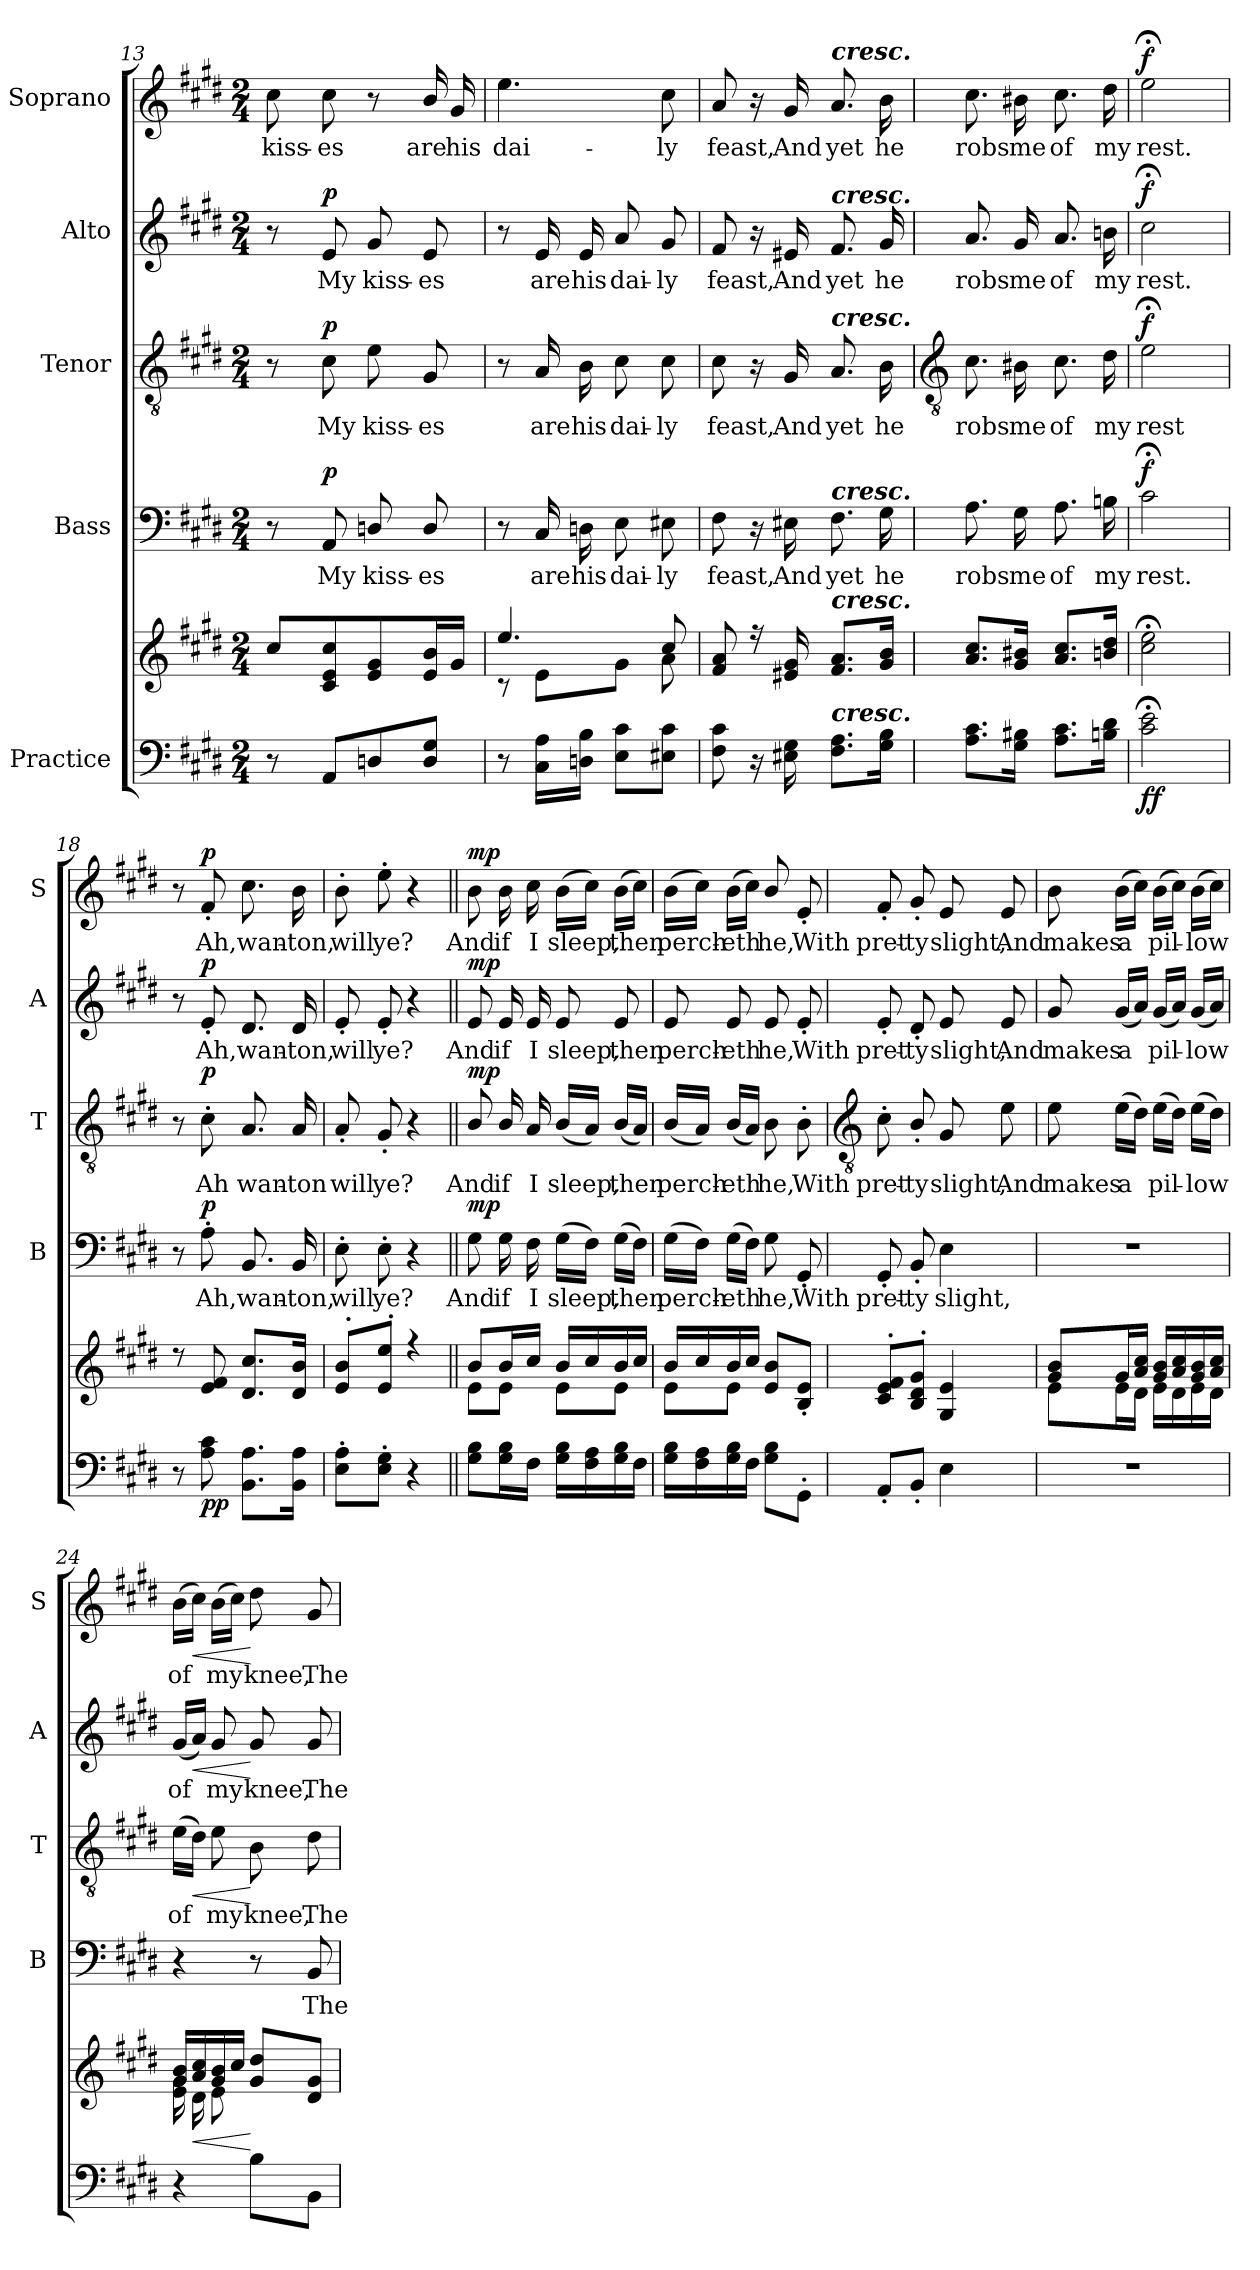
**kern	**kern	**dynam	**kern	**text	**dynam	**kern	**text	**dynam	**kern	**text	**dynam	**kern	**text	**dynam
*part5	*part5	*part5	*part4	*part4	*part4	*part3	*part3	*part3	*part2	*part2	*part2	*part1	*part1	*part1
*staff6	*staff5	*staff5/6	*staff4	*staff4	*staff4	*staff3	*staff3	*staff3	*staff2	*staff2	*staff2	*staff1	*staff1	*staff1
*I"Practice	*	*	*I"Bass	*	*	*I"Tenor	*	*	*I"Alto	*	*	*I"Soprano	*	*
*	*	*	*I'B	*	*	*I'T	*	*	*I'A	*	*	*I'S	*	*
*clefF4	*clefG2	*	*clefF4	*	*	*clefGv2	*	*	*clefG2	*	*	*clefG2	*	*
*k[f#c#g#d#]	*k[f#c#g#d#]	*	*k[f#c#g#d#]	*	*	*k[f#c#g#d#]	*	*	*k[f#c#g#d#]	*	*	*k[f#c#g#d#]	*	*
*E:	*E:	*	*E:	*	*	*E:	*	*	*E:	*	*	*E:	*	*
*M2/4	*M2/4	*	*M2/4	*	*	*M2/4	*	*	*M2/4	*	*	*M2/4	*	*
=13	=13	=13	=13	=13	=13	=13	=13	=13	=13	=13	=13	=13	=13	=13
*	*^	*	*	*	*	*	*	*	*	*	*	*	*	*
!	!	!	!	!	!	!	!	!	!	!	!	!	!	!LO:LY:b	!
8r	8cc#/L	4ryy	.	8r	.	.	8r	.	.	8r	.	.	8cc#\	kiss-	.
!	!	!	!	!	!LO:LY:b	!LO:DY:b	!	!LO:LY:b	!LO:DY:b	!	!LO:LY:b	!LO:DY:b	!	!LO:LY:b	!
8AA/L	8c#/ 8e/ 8cc#/	.	.	8AA/	My	p	8c#\	My	p	8e/	My	p	8cc#\	-es	.
!	!	!	!	!	!LO:LY:b	!	!	!LO:LY:b	!	!	!LO:LY:b	!	!	!	!
8Dn/	8e/ 8g#/	4ryy	.	8Dn/	kiss-	.	8e\	kiss-	.	8g#/	kiss-	.	8r	.	.
!	!	!	!	!	!LO:LY:b	!	!	!LO:LY:b	!	!	!LO:LY:b	!	!	!LO:LY:b	!
8D/ 8G#/J	16e/ 16b/L	.	.	8D/	-es	.	8G#/	-es	.	8e/	-es	.	16b/	are	.
!	!	!	!	!	!	!	!	!	!	!	!	!	!	!LO:LY:b	!
.	16g#/JJ	.	.	.	.	.	.	.	.	.	.	.	16g#/	his	.
=14	=14	=14	=14	=14	=14	=14	=14	=14	=14	=14	=14	=14	=14	=14	=14
!	!	!	!	!	!	!	!	!	!	!	!	!	!	!LO:LY:b	!
8r	4.ee/	8r	.	8r	.	.	8r	.	.	8r	.	.	4.ee\	dai-	.
!	!	!	!	!	!LO:LY:b	!	!	!LO:LY:b	!	!	!LO:LY:b	!	!	!	!
16C#\ 16A\LL	.	8e\L	.	16C#/	are	.	16A/	are	.	16e/	are	.	.	.	.
!	!	!	!	!	!LO:LY:b	!	!	!LO:LY:b	!	!	!LO:LY:b	!	!	!	!
16Dn\ 16B\JJ	.	.	.	16Dn\	his	.	16B\	his	.	16e/	his	.	.	.	.
!	!	!	!	!	!LO:LY:b	!	!	!LO:LY:b	!	!	!LO:LY:b	!	!	!	!
8E\ 8c#\L	.	8g#\J	.	8E\	dai-	.	8c#\	dai-	.	8a/	dai-	.	.	.	.
!	!	!	!	!	!LO:LY:b	!	!	!LO:LY:b	!	!	!LO:LY:b	!	!	!LO:LY:b	!
8E#X\ 8c#\J	8cc#/	8a\	.	8E#X\	-ly	.	8c#\	-ly	.	8g#/	-ly	.	8cc#\	-ly	.
=15	=15	=15	=15	=15	=15	=15	=15	=15	=15	=15	=15	=15	=15	=15	=15
!	!	!LO:N:vis=1	!	!	!LO:LY:b	!	!	!LO:LY:b	!	!	!LO:LY:b	!	!	!LO:LY:b	!
8F#\ 8c#\	8f#/ 8a/	2ryy	.	8F#\	feast,	.	8c#\	feast,	.	8f#/	feast,	.	8a/	feast,	.
16r	16r	.	.	16r	.	.	16r	.	.	16r	.	.	16r	.	.
!	!	!	!	!	!LO:LY:b	!	!	!LO:LY:b	!	!	!LO:LY:b	!	!	!LO:LY:b	!
16E#X\ 16G#\	16e#X/ 16g#/	.	.	16E#X\	And	.	16G#/	And	.	16e#X/	And	.	16g#/	And	.
!	!	!	!	!	!	!	!	!	!	!	!	!	!LO:TX:a:Bi:t=cresc.	!	!
!	!	!	!	!	!	!	!	!	!	!LO:TX:a:Bi:t=cresc.	!	!	!	!	!
!	!	!	!	!	!	!	!LO:TX:a:Bi:t=cresc.	!	!	!	!	!	!	!	!
!	!	!	!	!LO:TX:a:Bi:t=cresc.	!	!	!	!	!	!	!	!	!	!	!
!	!LO:TX:a:Bi:t=cresc.	!	!	!	!	!	!	!	!	!	!	!	!	!	!
!LO:TX:a:Bi:t=cresc.	!	!	!	!	!	!	!	!	!	!	!	!	!	!	!
!	!	!	!	!	!LO:LY:b	!	!	!LO:LY:b	!	!	!LO:LY:b	!	!	!LO:LY:b	!
8.F#\ 8.A\L	8.f#/ 8.a/L	.	.	8.F#\	yet	.	8.A/	yet	.	8.f#/	yet	.	8.a/	yet	.
!	!	!	!	!	!LO:LY:b	!	!	!LO:LY:b	!	!	!LO:LY:b	!	!	!LO:LY:b	!
16G#\ 16B\J	16g#/ 16b/J	.	.	16G#\	he	.	16B\	he	.	16g#/	he	.	16b\	he	.
!!LO:LB:g=z
=16	=16	=16	=16	=16	=16	=16	=16	=16	=16	=16	=16	=16	=16	=16	=16
*	*	*	*	*	*	*	*clefGv2	*	*	*	*	*	*	*	*
!	!	!LO:N:vis=1	!	!	!LO:LY:b	!	!	!LO:LY:b	!	!	!LO:LY:b	!	!	!LO:LY:b	!
8.A\ 8.c#\L	8.a/ 8.cc#/L	2ryy	.	8.A\	robs	.	8.c#\	robs	.	8.a/	robs	.	8.cc#\	robs	.
!	!	!	!	!	!LO:LY:b	!	!	!LO:LY:b	!	!	!LO:LY:b	!	!	!LO:LY:b	!
16G#\ 16B#X\J	16g#/ 16b#X/J	.	.	16G#\	me	.	16B#X\	me	.	16g#/	me	.	16b#X\	me	.
!	!	!	!	!	!LO:LY:b	!	!	!LO:LY:b	!	!	!LO:LY:b	!	!	!LO:LY:b	!
8.A\ 8.c#\L	8.a/ 8.cc#/L	.	.	8.A\	of	.	8.c#\	of	.	8.a/	of	.	8.cc#\	of	.
!	!	!	!	!	!LO:LY:b	!	!	!LO:LY:b	!	!	!LO:LY:b	!	!	!LO:LY:b	!
16Bn\ 16d#\J	16bn/ 16dd#/J	.	.	16Bn\	my	.	16d#\	my	.	16bn\	my	.	16dd#\	my	.
=17	=17	=17	=17	=17	=17	=17	=17	=17	=17	=17	=17	=17	=17	=17	=17
!	!	!LO:N:vis=1	!LO:DY:b=2	!	!LO:LY:b	!	!	!LO:LY:b	!	!	!LO:LY:b	!	!	!LO:LY:b	!
!	!	!	!LO:DY:n=1:b	!	!	!LO:DY:b	!	!	!LO:DY:b	!	!	!LO:DY:b	!	!	!LO:DY:b
2c#\; 2e\;	2cc#\;< 2ee\;<	2ryy	f f	2c#;<\	rest.	f	2e;<\	rest	f	2cc#;<\	rest.	f	2ee;<\	rest.	f
=18	=18	=18	=18	=18	=18	=18	=18	=18	=18	=18	=18	=18	=18	=18	=18
!	!	!LO:N:vis=1	!	!	!	!	!	!	!	!	!	!	!	!	!
8r	8r	2ryy	.	8r	.	.	8r	.	.	8r	.	.	8r	.	.
!	!	!	!LO:DY:b=2	!	!LO:LY:b	!	!	!LO:LY:b	!	!	!LO:LY:b	!	!	!LO:LY:b	!
!	!	!	!LO:DY:n=1:b	!	!	!LO:DY:b	!	!	!LO:DY:b	!	!	!LO:DY:b	!	!	!LO:DY:b
8A\ 8c#\	8e/ 8f#/	.	p p	8A'\	Ah,	p	8c#'\	Ah	p	8e'/	Ah,	p	8f#'/	Ah,	p
!	!	!	!	!	!LO:LY:b	!	!	!LO:LY:b	!	!	!LO:LY:b	!	!	!LO:LY:b	!
8.BB\ 8.A\L	8.d#/ 8.cc#/L	.	.	8.BB/	wan-	.	8.A/	wan-	.	8.d#/	wan-	.	8.cc#\	wan-	.
!	!	!	!	!	!LO:LY:b	!	!	!LO:LY:b	!	!	!LO:LY:b	!	!	!LO:LY:b	!
16BB\ 16A\J	16d#/ 16b/J	.	.	16BB/	-ton,	.	16A/	-ton	.	16d#/	-ton,	.	16b\	-ton,	.
=19	=19	=19	=19	=19	=19	=19	=19	=19	=19	=19	=19	=19	=19	=19	=19
!	!	!LO:N:vis=1	!	!	!LO:LY:b	!	!	!LO:LY:b	!	!	!LO:LY:b	!	!	!LO:LY:b	!
8E\' 8A\'L	8e/' 8b/'L	2ryy	.	8E'\	will	.	8A'/	will	.	8e'/	will	.	8b'\	will	.
!	!	!	!	!	!LO:LY:b	!	!	!LO:LY:b	!	!	!LO:LY:b	!	!	!LO:LY:b	!
8E\' 8G#\'J	8e/' 8ee/'J	.	.	8E'\	ye?	.	8G#'/	ye?	.	8e'/	ye?	.	8ee'\	ye?	.
4r	4r	.	.	4r	.	.	4r	.	.	4r	.	.	4r	.	.
=20||	=20||	=20||	=20||	=20||	=20||	=20||	=20||	=20||	=20||	=20||	=20||	=20||	=20||	=20||	=20||
!	!	!	!LO:DY:b=2	!	!LO:LY:b	!	!	!LO:LY:b	!	!	!LO:LY:b	!	!	!LO:LY:b	!
!	!	!	!LO:DY:n=1:b	!	!	!	!	!	!	!	!	!	!	!	!
!	!	!	!LO:DY:n=2:b	!	!	!LO:DY:b	!	!	!LO:DY:b	!	!	!LO:DY:b	!	!	!LO:DY:b
8G#\ 8B\L	8b/L	8e\L	mp mp mp	8G#\	And	mp	8B/	And	mp	8e/	And	mp	8b\	And	mp
!	!	!	!	!	!LO:LY:b	!	!	!LO:LY:b	!	!	!LO:LY:b	!	!	!LO:LY:b	!
16G#\ 16B\L	16b/L	8e\J	.	16G#\	if	.	16B/	if	.	16e/	if	.	16b\	if	.
!	!	!	!	!	!LO:LY:b	!	!	!LO:LY:b	!	!	!LO:LY:b	!	!	!LO:LY:b	!
16F#\JJ	16cc#/JJ	.	.	16F#\	I	.	16A/	I	.	16e/	I	.	16cc#\	I	.
!	!	!	!	!	!LO:LY:b	!	!	!LO:LY:b	!	!	!LO:LY:b	!	!	!LO:LY:b	!
16G#\ 16B\LL	16b/LL	8e\L	.	(>16G#\LL	sleep,	.	(<16B/LL	sleep,	.	8e/	sleep,	.	(>16b\LL	sleep,	.
16F#\ 16A\	16cc#/	.	.	16F#\JJ)	.	.	16A/JJ)	.	.	.	.	.	16cc#\JJ)	.	.
!	!	!	!	!	!LO:LY:b	!	!	!LO:LY:b	!	!	!LO:LY:b	!	!	!LO:LY:b	!
16G#\ 16B\	16b/	8e\J	.	(>16G#\LL	then	.	(<16B/LL	then	.	8e/	then	.	(>16b\LL	then	.
16F#\JJ	16cc#/JJ	.	.	16F#\JJ)	.	.	16A/JJ)	.	.	.	.	.	16cc#\JJ)	.	.
=21	=21	=21	=21	=21	=21	=21	=21	=21	=21	=21	=21	=21	=21	=21	=21
!	!	!	!	!	!LO:LY:b	!	!	!LO:LY:b	!	!	!LO:LY:b	!	!	!LO:LY:b	!
16G#\ 16B\LL	16b/LL	8e\L	.	(>16G#\LL	perch-	.	(<16B/LL	perch-	.	8e/	perch-	.	(>16b\LL	perch-	.
16F#\ 16A\	16cc#/	.	.	16F#\JJ)	.	.	16A/JJ)	.	.	.	.	.	16cc#\JJ)	.	.
!	!	!	!	!	!LO:LY:b	!	!	!LO:LY:b	!	!	!LO:LY:b	!	!	!LO:LY:b	!
16G#\ 16B\	16b/	8e\J	.	(>16G#\LL	eth	.	(<16B/LL	eth	.	8e/	-eth	.	(>16b\LL	eth	.
16F#\JJ	16cc#/JJ	.	.	16F#\JJ)	.	.	16A/JJ)	.	.	.	.	.	16cc#\JJ)	.	.
!	!	!	!	!	!LO:LY:b	!	!	!LO:LY:b	!	!	!LO:LY:b	!	!	!LO:LY:b	!
8G#\ 8B\L	8e/ 8b/L	4ryy	.	8G#\	he,	.	8B\	he,	.	8e/	he,	.	8b/	he,	.
!	!	!	!	!	!LO:LY:b	!	!	!LO:LY:b	!	!	!LO:LY:b	!	!	!LO:LY:b	!
8GG#'\J	8B/' 8e/'J	.	.	8GG#'/	With	.	8B'\	With	.	8e'/	With	.	8e'/	With	.
*	*v	*v	*	*	*	*	*	*	*	*	*	*	*	*	*
!!LO:LB:g=z
=22	=22	=22	=22	=22	=22	=22	=22	=22	=22	=22	=22	=22	=22	=22
*	*	*	*	*	*	*clefGv2	*	*	*	*	*	*	*	*
*	*^	*	*	*	*	*	*	*	*	*	*	*	*	*
*	*	*^	*	*	*	*	*	*	*	*	*	*	*	*	*
!	!	!	!LO:N:vis=1	!	!	!LO:LY:b	!	!	!LO:LY:b	!	!	!LO:LY:b	!	!	!LO:LY:b	!
8AA'/L	8c#/' 8e/' 8f#/'L	2ryy	2ryy	.	8GG#'/	pret-	.	8c#'\	pret-	.	8e'/	pret-	.	8f#'/	pret-	.
!	!	!	!	!	!	!LO:LY:b	!	!	!LO:LY:b	!	!	!LO:LY:b	!	!	!LO:LY:b	!
8BB'/J	8B/' 8d#/' 8g#/'J	.	.	.	8BB'/	-ty	.	8B'/	-ty	.	8d#'/	-ty	.	8g#'/	-ty	.
!	!	!	!	!	!	!LO:LY:b	!	!	!LO:LY:b	!	!	!LO:LY:b	!	!	!LO:LY:b	!
4E\	4G#/ 4e/	.	.	.	4E\	slight,	.	8G#/	slight,	.	8e/	slight,	.	8e/	slight,	.
!	!	!	!	!	!	!	!	!	!LO:LY:b	!	!	!LO:LY:b	!	!	!LO:LY:b	!
.	.	.	.	.	.	.	.	8e\	And	.	8e/	And	.	8e/	And	.
=23	=23	=23	=23	=23	=23	=23	=23	=23	=23	=23	=23	=23	=23	=23	=23	=23
!LO:N:vis=1	!	!	!LO:N:vis=1	!	!LO:N:vis=1	!	!	!	!LO:LY:b	!	!	!LO:LY:b	!	!	!LO:LY:b	!
2r	8g#/ 8b/L	8e\L	2ryy	.	2r	.	.	8e\	makes	.	8g#/	makes	.	8b\	makes	.
!	!	!	!	!	!	!	!	!	!LO:LY:b	!	!	!LO:LY:b	!	!	!LO:LY:b	!
.	16g#/L	16e\L	.	.	.	.	.	(>16e\LL	a	.	(<16g#/LL	a	.	(>16b\LL	a	.
.	16a/ 16cc#/JJ	16d#\JJ	.	.	.	.	.	16d#\JJ)	.	.	16a/JJ)	.	.	16cc#\JJ)	.	.
!	!	!	!	!	!	!	!	!	!LO:LY:b	!	!	!LO:LY:b	!	!	!LO:LY:b	!
.	16g#/ 16b/LL	16e\LL	.	.	.	.	.	(>16e\LL	pil-	.	(<16g#/LL	pil-	.	(>16b\LL	pil-	.
.	16a/ 16cc#/	16d#\	.	.	.	.	.	16d#\JJ)	.	.	16a/JJ)	.	.	16cc#\JJ)	.	.
!	!	!	!	!	!	!	!	!	!LO:LY:b	!	!	!LO:LY:b	!	!	!LO:LY:b	!
.	16g#/ 16b/	16e\	.	.	.	.	.	(>16e\LL	low	.	(<16g#/LL	low	.	(>16b\LL	low	.
.	16a/ 16cc#/JJ	16d#\JJ	.	.	.	.	.	16d#\JJ)	.	.	16a/JJ)	.	.	16cc#\JJ)	.	.
=24	=24	=24	=24	=24	=24	=24	=24	=24	=24	=24	=24	=24	=24	=24	=24	=24
!	!	!	!LO:N:vis=1	!	!	!	!	!	!LO:LY:b	!	!	!LO:LY:b	!	!	!LO:LY:b	!
4r	16g#/ 16b/LL	16e\ 16g#\LL	2ryy	.	4r	.	.	(>16e\LL	of	.	(<16g#/LL	of	.	(>16b\LL	of	.
!	!	!	!	!LO:HP:b	!	!	!	!	!	!LO:HP:b	!	!	!LO:HP:b	!	!	!LO:HP:b
.	16a/ 16cc#/	16d#\	.	<	.	.	.	16d#\JJ)	.	<	16a/JJ)	.	<	16cc#\JJ)	.	<
!	!	!	!	!	!	!	!	!	!LO:LY:b	!	!	!LO:LY:b	!	!	!LO:LY:b	!
.	16g#/ 16b/	8e\J	.	.	.	.	.	8e\	my	.	8g#/	my	.	(>16b\LL	my	.
.	16cc#/JJ	.	.	.	.	.	.	.	.	.	.	.	.	16cc#\JJ)	.	.
!	!	!	!	!	!	!	!	!	!LO:LY:b	!	!	!LO:LY:b	!	!	!LO:LY:b	!
8B\L	8g#/ 8dd#/L	4ryy	.	[	8r	.	.	8B\	knee,	[	8g#/	knee,	[	8dd#\	knee,	[
!	!	!	!	!	!	!LO:LY:b	!	!	!LO:LY:b	!	!	!LO:LY:b	!	!	!LO:LY:b	!
8BB\J	8d#/ 8g#/J	.	.	.	8BB/	The	.	8d#\	The	.	8g#/	The	.	8g#/	The	.
*	*v	*v	*v	*	*	*	*	*	*	*	*	*	*	*	*	*
=	=	=	=	=	=	=	=	=	=	=	=	=	=	=
*-	*-	*-	*-	*-	*-	*-	*-	*-	*-	*-	*-	*-	*-	*-
